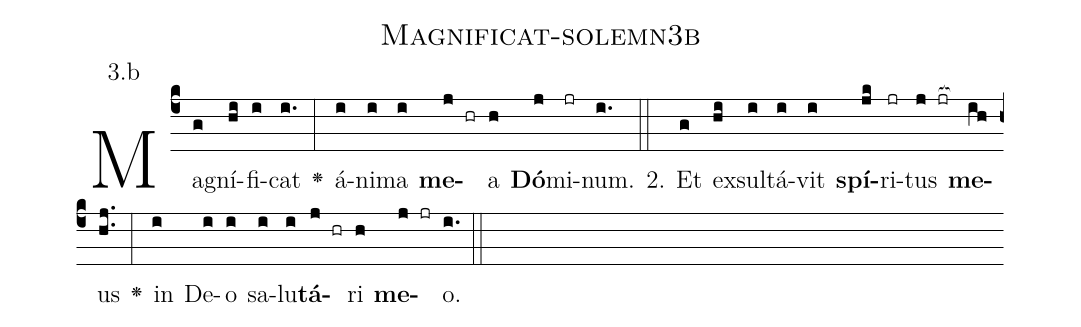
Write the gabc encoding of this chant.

name: Magnificat-solemn3b;
annotation: 3.b;
%%
(c4)Ma(g)gní(hi)fi(i)cat(i.) <v>\greheightstar</v>(:) á(i)ni(i)ma(i) <b>me</b>(j hr)a(h) <b>Dó</b>(j)mi(jr)num.(i.) (::)
2. Et(g) ex(hi)sul(i)tá(i)vit(i) <b>spí</b>(jk)ri(jr)tus(j jr[ocb:1{]) <b>me</b>(ih[ocb:0}])us(hj..) <v>\greheightstar</v>(:) in(i) De(i)o(i) sa(i)lu(i)<b>tá</b>(j hr)ri(h) <b>me</b>(j jr)o.(i.) (::)


%E(i) u(i) o(j) u(h) a(j) e.(i.) (::)
